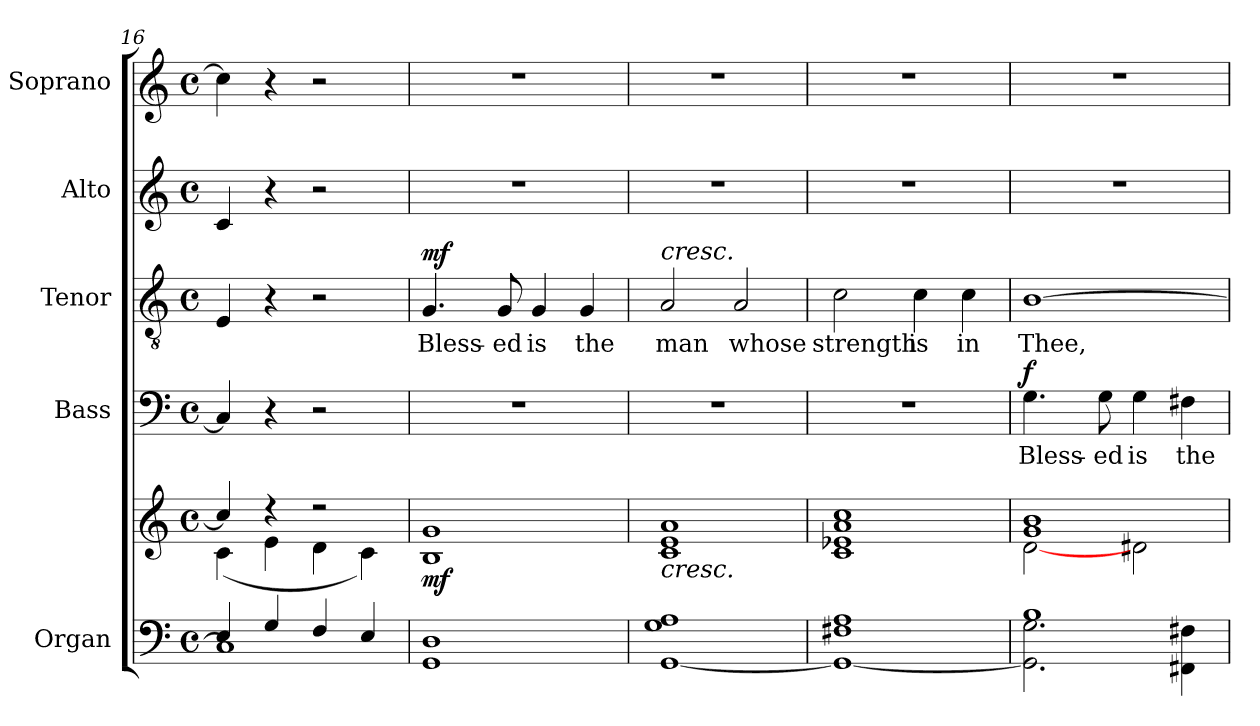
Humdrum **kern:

**kern	**kern	**dynam	**kern	**text	**dynam	**kern	**text	**dynam	**kern	**kern
*part5	*part5	*part5	*part4	*part4	*part4	*part3	*part3	*part3	*part2	*part1
*staff6	*staff5	*staff5/6	*staff4	*staff4	*staff4	*staff3	*staff3	*staff3	*staff2	*staff1
*I"Organ	*	*	*I"Bass	*	*	*I"Tenor	*	*	*I"Alto	*I"Soprano
*I'Org.	*	*	*I'B.	*	*	*I'T.	*	*	*I'A.	*I'S.
*clefF4	*clefG2	*	*clefF4	*	*	*clefGv2	*	*	*clefG2	*clefG2
*	*	*	*	*	*	*ITrd7c12	*	*	*	*
*k[]	*k[]	*	*k[]	*	*	*k[]	*	*	*k[]	*k[]
*C:	*C:	*	*C:	*	*	*C:	*	*	*C:	*C:
*M4/4	*M4/4	*	*M4/4	*	*	*M4/4	*	*	*M4/4	*M4/4
*met(c)	*met(c)	*	*met(c)	*	*	*met(c)	*	*	*met(c)	*met(c)
=16	=16	=16	=16	=16	=16	=16	=16	=16	=16	=16
*^	*^	*	*	*	*	*	*	*	*	*
4Ei/	1Ci]	4cci/]	(4ci\	.	4Ci/]	.	.	4EEi/	.	.	4ci/	4cci\]
4Gi/	.	4r	4ei\	.	4r	.	.	4r	.	.	4r	4r
4Fi/	.	2r	4di\	.	2r	.	.	2r	.	.	2r	2r
4Ei/	.	.	4ci\)	.	.	.	.	.	.	.	.	.
*v	*v	*	*	*	*	*	*	*	*	*	*	*
*	*v	*v	*	*	*	*	*	*	*	*	*
=17	=17	=17	=17	=17	=17	=17	=17	=17	=17	=17
*	*^	*	*	*	*	*	*	*	*	*
!	!	!	!	!	!	!	!	!LO:LY:b:color=#000000	!	!	!
*	*v	*v	*	*	*	*	*	*	*	*	*
1GGi 1Di	1Bi 1gi	mf	1r	.	.	4.GGi/	Bless-	mf	1r	1r
!	!	!	!	!	!	!	!LO:LY:b:color=#000000	!	!	!
.	.	.	.	.	.	8GGi/	-ed	.	.	.
!	!	!	!	!	!	!	!LO:LY:b:color=#000000	!	!	!
.	.	.	.	.	.	4GGi/	is	.	.	.
!	!	!	!	!	!	!	!LO:LY:b:color=#000000	!	!	!
.	.	.	.	.	.	4GGi/	the	.	.	.
=18	=18	=18	=18	=18	=18	=18	=18	=18	=18	=18
!	!	!	!	!	!	!LO:TX:a:i:t=cresc.	!	!	!	!
!	!LO:TX:b:i:t=cresc.	!	!	!	!	!	!	!	!	!
!	!	!	!	!	!	!	!LO:LY:b:color=#000000	!	!	!
[<1GGi 1Gi 1Ai	1ci 1ei 1ai	.	1r	.	.	2AAi/	man	.	1r	1r
!	!	!	!	!	!	!	!LO:LY:b:color=#000000	!	!	!
.	.	.	.	.	.	2AAi/	whose	.	.	.
!!LO:LB:g=z
=19	=19	=19	=19	=19	=19	=19	=19	=19	=19	=19
!	!	!	!	!	!	!	!LO:LY:b:color=#000000	!	!	!
1GGi_< 1F#Xi 1Ai	1ci 1e-Xi 1ai 1cci	.	1r	.	.	2Ci\	strength	.	1r	1r
!	!	!	!	!	!	!	!LO:LY:b:color=#000000	!	!	!
.	.	.	.	.	.	4Ci\	is	.	.	.
!	!	!	!	!	!	!	!LO:LY:b:color=#000000	!	!	!
.	.	.	.	.	.	4Ci\	in	.	.	.
=20	=20	=20	=20	=20	=20	=20	=20	=20	=20	=20
*^	*^	*	*	*	*	*	*	*	*	*
!	!	!	!	!	!	!LO:LY:b:color=#000000	!	!	!	!	!	!
!	!	!	!	!	!	!	!	!	!LO:LY:b:color=#000000	!	!	!
1Bi	2.GGi\] 2.Gi	1gi 1bi	[<2di\	.	4.Gi\	Bless-	f	[>1BBi	Thee,	.	1r	1r
!	!	!	!	!	!	!LO:LY:b:color=#000000	!	!	!	!	!	!
.	.	.	.	.	8Gi\	-ed	.	.	.	.	.	.
!	!	!	!	!	!	!LO:LY:b:color=#000000	!	!	!	!	!	!
.	.	.	2d#Xi\	.	4Gi\	is	.	.	.	.	.	.
!	!	!	!	!	!	!LO:LY:b:color=#000000	!	!	!	!	!	!
.	4FF#Xi\ 4F#Xi	.	.	.	4F#Xi\	the	.	.	.	.	.	.
*v	*v	*	*	*	*	*	*	*	*	*	*	*
*	*v	*v	*	*	*	*	*	*	*	*	*
=	=	=	=	=	=	=	=	=	=	=
*-	*-	*-	*-	*-	*-	*-	*-	*-	*-	*-
